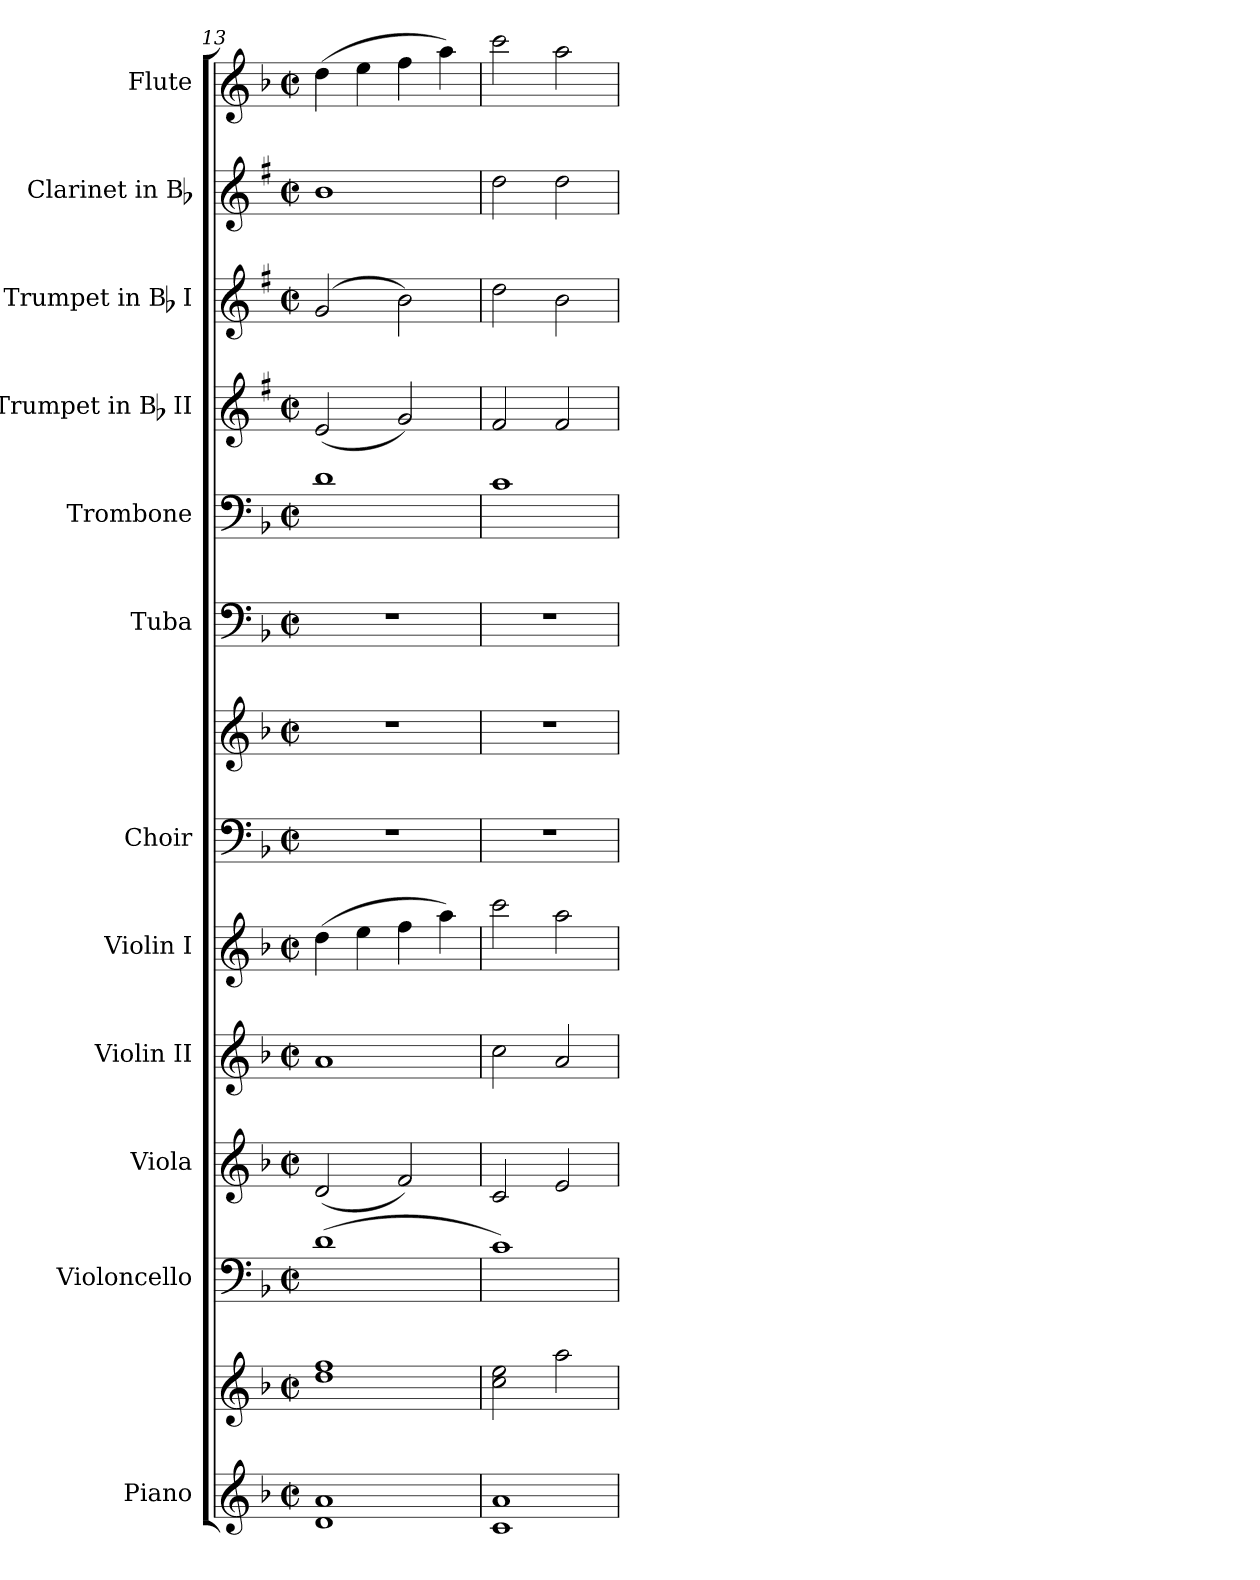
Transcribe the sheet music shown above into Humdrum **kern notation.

**kern	**kern	**kern	**kern	**kern	**kern	**kern	**kern	**kern	**kern	**kern	**kern	**kern	**kern
*part12	*part12	*part11	*part10	*part9	*part8	*part7	*part7	*part6	*part5	*part4	*part3	*part2	*part1
*staff14	*staff13	*staff12	*staff11	*staff10	*staff9	*staff8	*staff7	*staff6	*staff5	*staff4	*staff3	*staff2	*staff1
*I"Piano	*	*I"Violoncello	*I"Viola	*I"Violin II	*I"Violin I	*I"Choir	*	*I"Tuba	*I"Trombone	*I"Trumpet in Bb II	*I"Trumpet in Bb I	*I"Clarinet in Bb	*I"Flute
*	*	*	*	*	*	*	*	*I'Tba.	*I'Tbn.	*I'Tpt.	*I'Tpt.	*I'Cl.	*I'Fl.
*clefG2	*clefG2	*clefF4	*clefG2	*clefG2	*clefG2	*clefF4	*clefG2	*clefF4	*clefF4	*clefG2	*clefG2	*clefG2	*clefG2
*	*	*	*	*	*	*	*	*	*	*ITrd1c2	*ITrd1c2	*ITrd1c2	*
*k[b-]	*k[b-]	*k[b-]	*k[b-]	*k[b-]	*k[b-]	*k[b-]	*k[b-]	*k[b-]	*k[b-]	*k[b-]	*k[b-]	*k[b-]	*k[b-]
*d:	*d:	*d:	*d:	*d:	*d:	*d:	*d:	*d:	*d:	*d:	*d:	*d:	*d:
*M2/2	*M2/2	*M2/2	*M2/2	*M2/2	*M2/2	*M2/2	*M2/2	*M2/2	*M2/2	*M2/2	*M2/2	*M2/2	*M2/2
*met(c|)	*met(c|)	*met(c|)	*met(c|)	*met(c|)	*met(c|)	*met(c|)	*met(c|)	*met(c|)	*met(c|)	*met(c|)	*met(c|)	*met(c|)	*met(c|)
=13	=13	=13	=13	=13	=13	=13	=13	=13	=13	=13	=13	=13	=13
1di 1ai	1ddi 1ffi	(1di	(2di/	1ai	(4ddi\	1r	1r	1r	1di	(2di/	(2fi/	1ai	(4ddi\
.	.	.	.	.	4eei\	.	.	.	.	.	.	.	4eei\
.	.	.	2fi/)	.	4ffi\	.	.	.	.	2fi/)	2ai\)	.	4ffi\
.	.	.	.	.	4aai\)	.	.	.	.	.	.	.	4aai\)
=14	=14	=14	=14	=14	=14	=14	=14	=14	=14	=14	=14	=14	=14
1ci 1ai	2cci\ 2eei	1ci)	2ci/	2cci\	2ccci\	1r	1r	1r	1ci	2ei/	2cci\	2cci\	2ccci\
.	2aai\	.	2ei/	2ai/	2aai\	.	.	.	.	2ei/	2ai\	2cci\	2aai\
=	=	=	=	=	=	=	=	=	=	=	=	=	=
*-	*-	*-	*-	*-	*-	*-	*-	*-	*-	*-	*-	*-	*-
